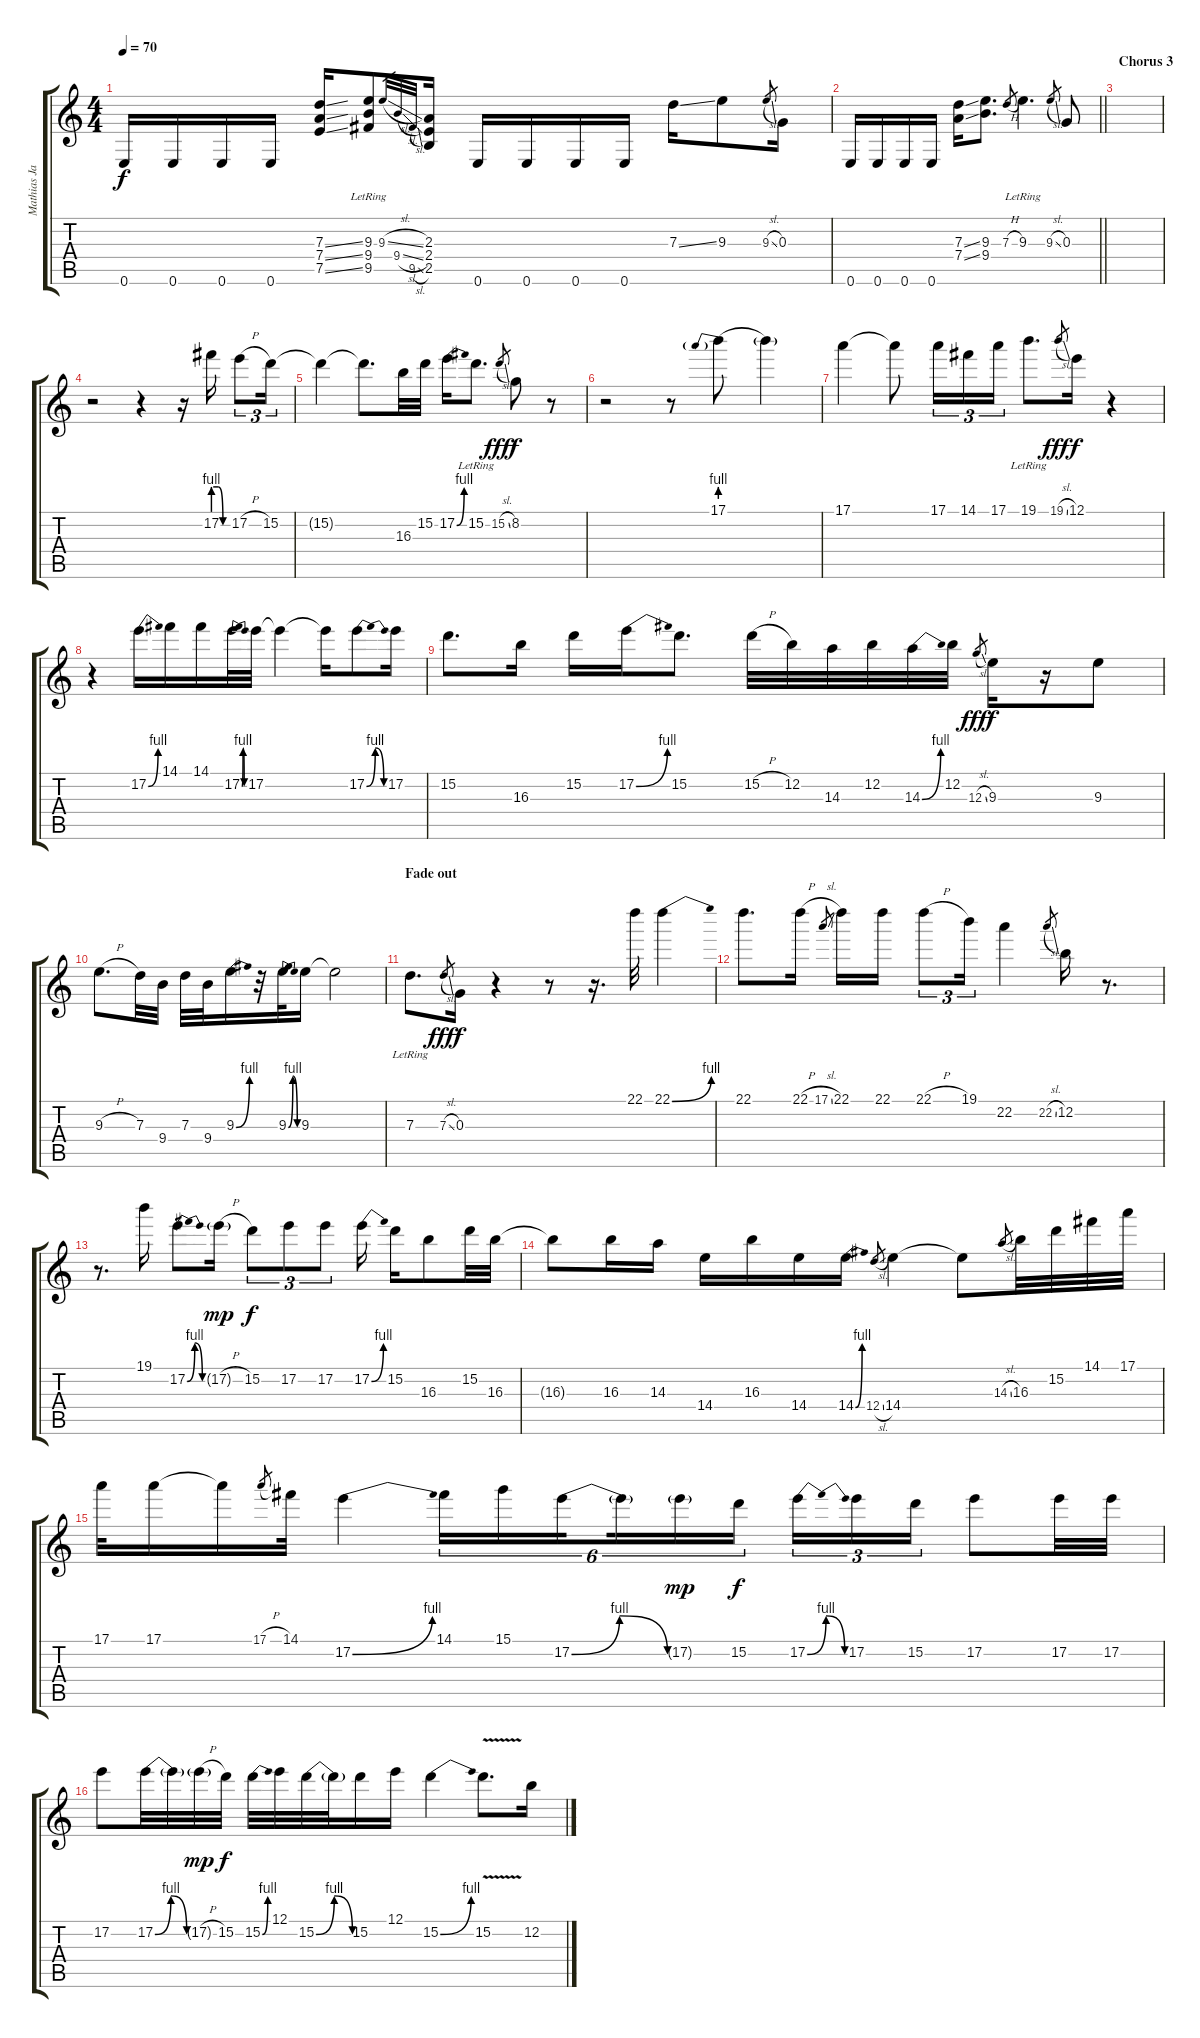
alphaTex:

\track ("Mathias Jabs" "Mathias Ja") {instrument overdrivenguitar}
\staff {score tabs}
\tuning (E4 B3 G3 D3 A2 E2) {hide}
\ts (4 4)
\tempo 70
\clef g2
\ks c
0.6.16{dy f} 0.6.16 0.6.16 0.6.16 (7.3{ss} 7.4{ss} 7.5{ss}).16 (9.3{lr} 9.4{lr} 9.5{lr}).8 9.3{sl}.32{gr} 9.4{sl}.32{gr} 9.5{sl}.32{gr} (2.3 2.4 2.5).16 0.6.16 0.6.16 0.6.16 0.6.16 7.3{ss}.16 9.3.8 9.3{sl}.8{gr} 0.3.16 |
\barLineRight lightlight
0.6.16 0.6.16 0.6.16 0.6.16 (7.3{ss} 7.4{ss}).16 (9.3 9.4).8{d} 7.3{h}.8{gr} 9.3{lr}.4{d} 9.3{sl}.8{gr} 0.3.8 |
\section ("" "Chorus 3")
|
r.2 r.4 r.16 17.2{be (custom 0 4 20 4 40 0 60 0)}.16 17.2{h}.8{tu (3 2)} 15.2.16{tu (3 2)} |
15.2{t}.4 15.2{t}.8{d} 16.3.32 15.2.32 17.2{be (bend 0 0 60 4)}.16 15.2{lr}.8{d} 15.2{sl}.8{gr dy fff} 8.2.8{dy f} r.8 |
r.2 r.8 17.1{be (prebend 0 4 60 4)}.8 17.1{t}.4 |
17.1.4 17.1{t}.8 17.1.16{tu (3 2)} 14.1.16{tu (3 2)} 17.1.16{tu (3 2)} 19.1{lr}.8{d} 19.1{sl}.8{gr dy fff} 12.1.16{dy f} r.4 |
r.4 17.2{be (bend 0 0 60 4)}.16 14.1.16 14.1.16 17.2{be (bendrelease 0 0 15 4 45 4 60 0)}.32 17.2.32 17.2{t}.4 17.2{t}.16 17.2{be (bendrelease 0 0 15 4 45 4 60 0)}.8 17.2.16 |
15.2.8{d} 16.3.16 15.2.16 17.2{be (bend 0 0 60 4)}.16 15.2.8{d} 15.2{h}.32 12.2.32 14.3.32 12.2.32 14.3{be (bend 0 0 60 4)}.32 12.2.32 12.3{sl}.8{gr dy fff} 9.3.16{dy f} r.16 9.3.8 |
9.3{h}.8{d} 7.3.32 9.4.32 7.3.32 9.4.32 9.3{be (bend 0 0 60 4)}.16 r.32 9.3{be (bendrelease 0 0 15 4 45 4 60 0)}.32 9.3.16 9.3{t}.2 |
\section ("" "Fade out")
7.3{lr}.8{d} 7.3{sl}.8{gr dy fff} 0.3.16{dy f} r.4 r.8 r.16{d} 22.1.32 22.1{be (bend 0 0 60 4)}.4 |
22.1.8{d} 22.1{h}.16 17.1{sl}.8{gr} 22.1.16 22.1.16 22.1{h}.8{tu (3 2)} 19.1.16{tu (3 2)} 22.2.4 22.2{sl}.8{gr} 12.2.16 r.8{d} |
r.8{d} 19.1.16 17.2{be (bendrelease 0 0 10 4 50 4 60 0)}.8 17.2{h g}.16{dy mp} 15.2.8{tu (3 2) dy f} 17.2.8{tu (3 2)} 17.2.8{tu (3 2)} 17.2{be (bend 0 0 60 4)}.16 15.2.16 16.3.8 15.2.32 16.3.32 |
16.3{t}.8 16.3.16 14.3.16 14.4.16 16.3.16 14.4.16 14.4{be (bend 0 0 60 4)}.16 12.4{sl}.8{gr} 14.4.4 14.4{t}.8 14.3{sl}.8{gr} 16.3.32 15.2.32 14.1.32 17.1.32 |
17.1.32 17.1.16 17.1{t}.16 17.1{h}.8{gr} 14.1.32 17.2{be (bend 0 0 60 4)}.4 14.1.16{tu (6 4)} 15.1.16{tu (6 4)} 17.2{be (bendrelease 0 0 10 4 50 4 60 0)}.16{tu (6 4) beam splitsecondary} 17.2{t}.16{tu (6 4)} 17.2{g}.16{tu (6 4) dy mp} 15.2.16{tu (6 4) dy f beam splitsecondary} 17.2{be (bendrelease 0 0 10 4 50 4 60 0)}.16{tu (3 2)} 17.2.16{tu (3 2)} 15.2.16{tu (3 2)} 17.2.8 17.2.32 17.2.32 |
17.2.8 17.2{be (bendrelease 0 0 10 4 50 4 60 0)}.32 17.2{t}.32 17.2{h g}.32{dy mp} 15.2.32{dy f} 15.2{be (bend 0 0 60 4)}.32 12.1.32 15.2{be (bendrelease 0 0 10 4 50 4 60 0)}.32 15.2{t}.32 15.2.16 12.1.16 15.2{be (bend 0 0 60 4)}.4 15.2{v}.8{d} 12.2.16
